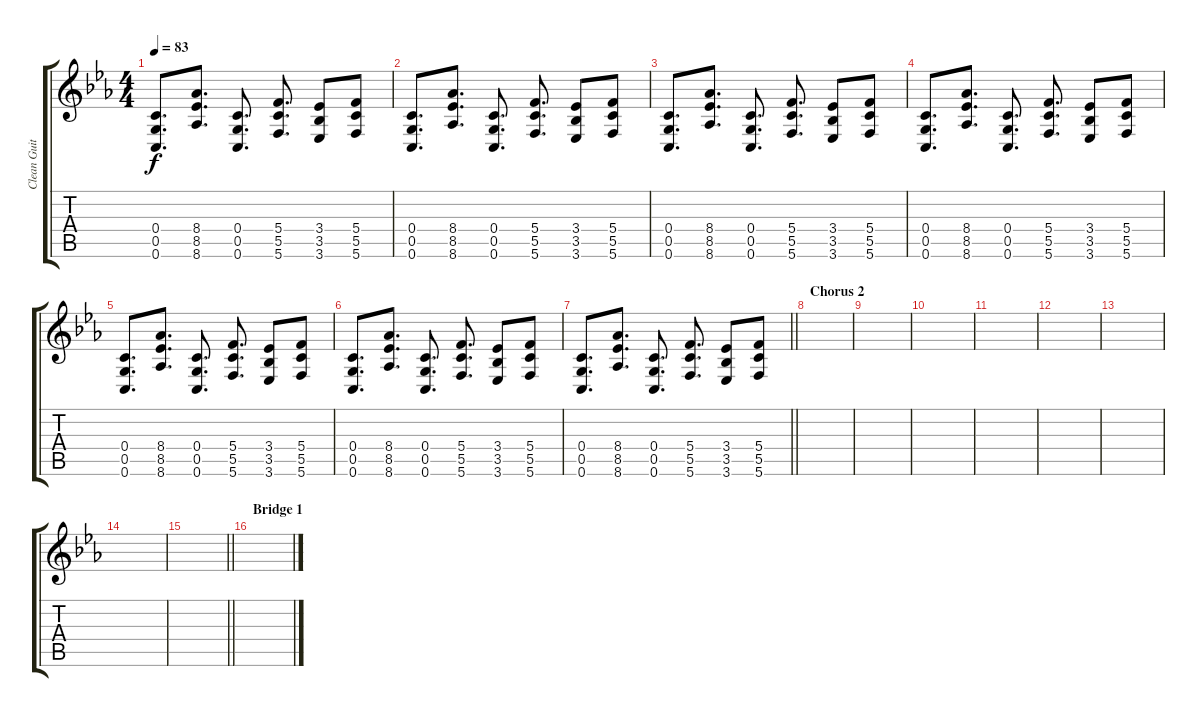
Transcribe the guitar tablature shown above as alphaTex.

\track ("Clean Guitar 1" "Clean Guit") {instrument electricguitarclean}
\staff {score tabs}
\tuning (D4 A3 F3 C3 G2 C2) {hide}
\ts (4 4)
\tempo 83
\clef g2
\ks cminor
(0.4 0.5 0.6).8{d dy f} (8.4 8.5 8.6).8{d} (0.4 0.5 0.6).8{d} (5.4 5.5 5.6).8{d} (3.4 3.5 3.6).8 (5.4 5.5 5.6).8 |
(0.4 0.5 0.6).8{d} (8.4 8.5 8.6).8{d} (0.4 0.5 0.6).8{d} (5.4 5.5 5.6).8{d} (3.4 3.5 3.6).8 (5.4 5.5 5.6).8 |
(0.4 0.5 0.6).8{d} (8.4 8.5 8.6).8{d} (0.4 0.5 0.6).8{d} (5.4 5.5 5.6).8{d} (3.4 3.5 3.6).8 (5.4 5.5 5.6).8 |
(0.4 0.5 0.6).8{d} (8.4 8.5 8.6).8{d} (0.4 0.5 0.6).8{d} (5.4 5.5 5.6).8{d} (3.4 3.5 3.6).8 (5.4 5.5 5.6).8 |
(0.4 0.5 0.6).8{d} (8.4 8.5 8.6).8{d} (0.4 0.5 0.6).8{d} (5.4 5.5 5.6).8{d} (3.4 3.5 3.6).8 (5.4 5.5 5.6).8 |
(0.4 0.5 0.6).8{d} (8.4 8.5 8.6).8{d} (0.4 0.5 0.6).8{d} (5.4 5.5 5.6).8{d} (3.4 3.5 3.6).8 (5.4 5.5 5.6).8 |
\barLineRight lightlight
(0.4 0.5 0.6).8{d} (8.4 8.5 8.6).8{d} (0.4 0.5 0.6).8{d} (5.4 5.5 5.6).8{d} (3.4 3.5 3.6).8 (5.4 5.5 5.6).8 |
\section ("" "Chorus 2")
|
|
|
|
|
|
|
\barLineRight lightlight
|
\section ("" "Bridge 1")
